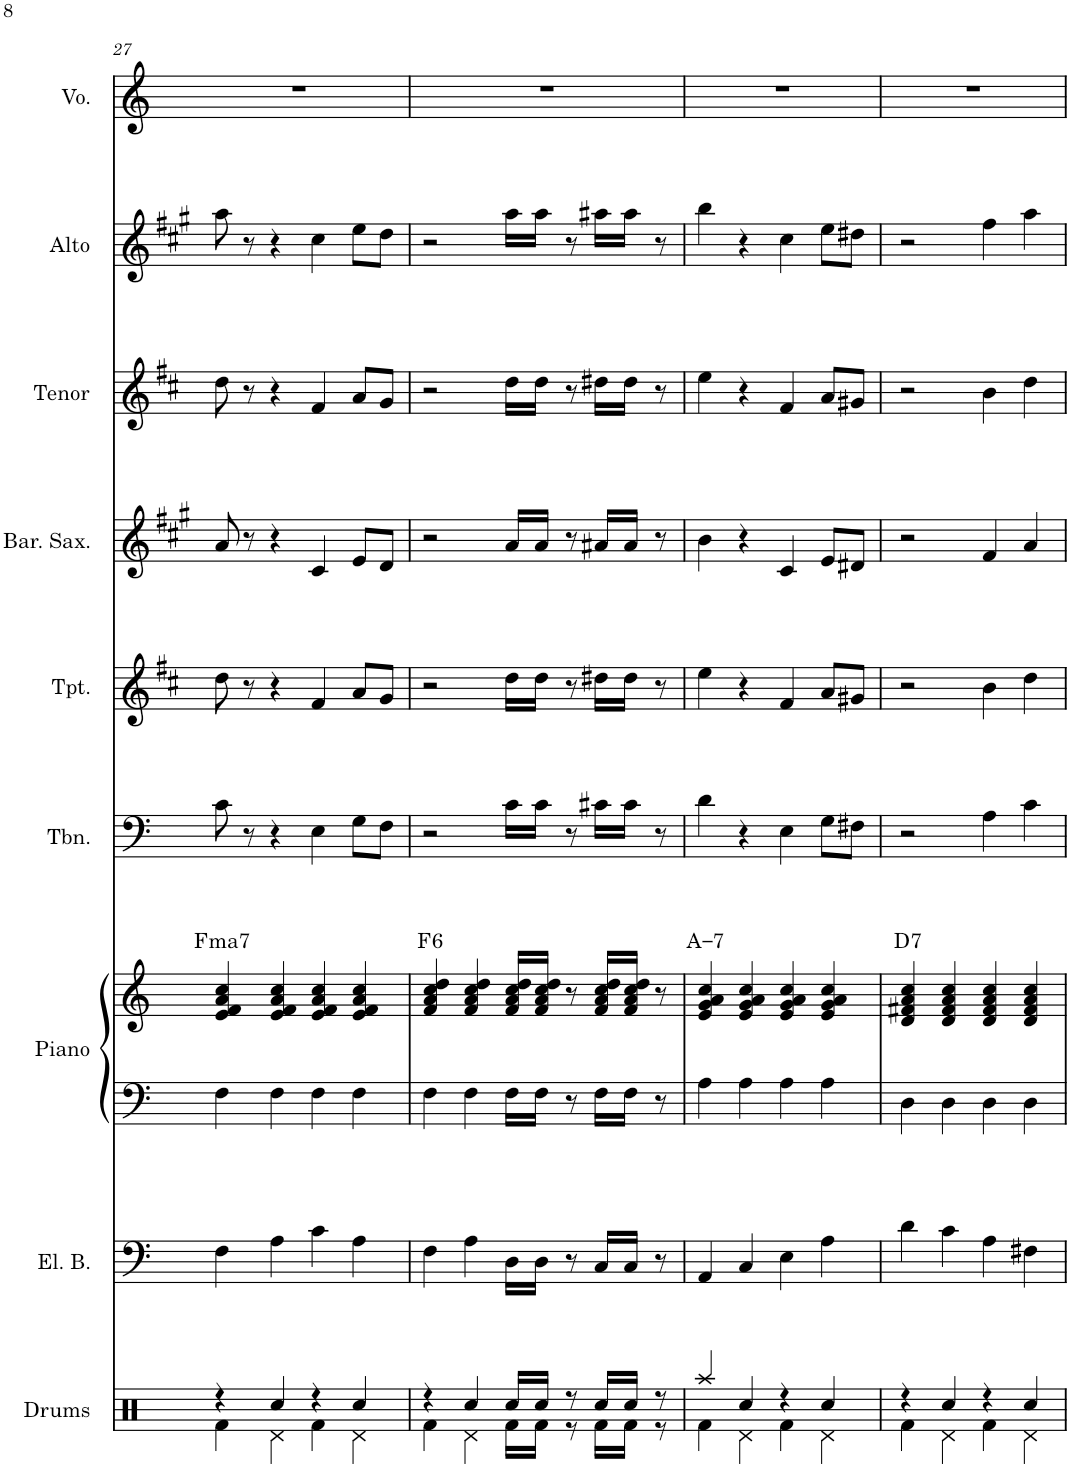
**kern	**kern	**kern	**kern	**harte	**kern	**kern	**kern	**kern	**kern	**kern
*part9	*part8	*part7	*part7	*part7	*part6	*part5	*part4	*part3	*part2	*part1
*staff10	*staff9	*staff8	*staff7	*	*staff6	*staff5	*staff4	*staff3	*staff2	*staff1
*I"Drums	*I"Electric Bass	*I"Piano	*	*	*I"Trombone	*I"Trumpet	*I"Baritone Saxophone	*I"Tenor Sax	*I"Alto Sax	*I"Voice
*I'Drums	*I'El. B.	*I'Piano	*	*	*I'Tbn.	*I'Tpt.	*I'Bar. Sax.	*I'Tenor	*I'Alto	*I'Vo.
!!LO:PB:g=z
*clefX	*clefF4	*clefF4	*clefG2	*	*clefF4	*clefG2	*clefG2	*clefG2	*clefG2	*clefG2
*	*Trd7c12	*	*	*	*	*Trd1c2	*Trd12c21	*Trd8c14	*Trd5c9	*
*k[]	*k[]	*k[]	*k[]	*	*k[]	*k[f#c#]	*k[f#c#g#]	*k[f#c#]	*k[f#c#g#]	*k[]
*M4/4	*M4/4	*M4/4	*M4/4	*	*M4/4	*M4/4	*M4/4	*M4/4	*M4/4	*M4/4
=27	=27	=27	=27	=27	=27	=27	=27	=27	=27	=27
*^	*	*	*	*	*	*	*	*	*	*
!	!	!	!	!	!LO:H:kt=ma7	!	!	!	!	!	!
4r	4Rf\	4F\	4F\	4e/ 4f/ 4a/ 4cc/	F:maj7	8c\	8dd\	8a/	8dd\	8aa\	1r
.	.	.	.	.	.	8r	8r	8r	8r	8r	.
4Rcc/	4Rd\	4A\	4F\	4e/ 4f/ 4a/ 4cc/	.	4r	4r	4r	4r	4r	.
4r	4Rf\	4c\	4F\	4e/ 4f/ 4a/ 4cc/	.	4E\	4f#/	4c#/	4f#/	4cc#\	.
4Rcc/	4Rd\	4A\	4F\	4e/ 4f/ 4a/ 4cc/	.	8G\L	8a/L	8e/L	8a/L	8ee\L	.
.	.	.	.	.	.	8F\J	8g/J	8d/J	8g/J	8dd\J	.
=28	=28	=28	=28	=28	=28	=28	=28	=28	=28	=28	=28
!	!	!	!	!	!LO:H:kt=6	!	!	!	!	!	!
4r	4Rf\	4F\	4F\	4f/ 4a/ 4cc/ 4dd/	F:maj6	2r	2r	2r	2r	2r	1r
4Rcc/	4Rd\	4A\	4F\	4f/ 4a/ 4cc/ 4dd/	.	.	.	.	.	.	.
16Rcc/LL	16Rf\LL	16D\LL	16F\LL	16f/ 16a/ 16cc/ 16dd/LL	.	16c\LL	16dd\LL	16a/LL	16dd\LL	16aa\LL	.
16Rcc/JJ	16Rf\JJ	16D\JJ	16F\JJ	16f/ 16a/ 16cc/ 16dd/JJ	.	16c\JJ	16dd\JJ	16a/JJ	16dd\JJ	16aa\JJ	.
8r	8r	8r	8r	8r	.	8r	8r	8r	8r	8r	.
16Rcc/LL	16Rf\LL	16C/LL	16F\LL	16f/ 16a/ 16cc/ 16dd/LL	.	16c#X\LL	16dd#X\LL	16a#X/LL	16dd#X\LL	16aa#X\LL	.
16Rcc/JJ	16Rf\JJ	16C/JJ	16F\JJ	16f/ 16a/ 16cc/ 16dd/JJ	.	16c#\JJ	16dd#\JJ	16a#/JJ	16dd#\JJ	16aa#\JJ	.
8r	8r	8r	8r	8r	.	8r	8r	8r	8r	8r	.
=29	=29	=29	=29	=29	=29	=29	=29	=29	=29	=29	=29
!	!	!	!	!	!LO:H:kt=7	!	!	!	!	!	!
4Raa/	4Rf\	4AA/	4A\	4e/ 4g/ 4a/ 4cc/	A:min7	4d\	4ee\	4b\	4ee\	4bb\	1r
4Rcc/	4Rd\	4C/	4A\	4e/ 4g/ 4a/ 4cc/	.	4r	4r	4r	4r	4r	.
4r	4Rf\	4E\	4A\	4e/ 4g/ 4a/ 4cc/	.	4E\	4f#/	4c#/	4f#/	4cc#\	.
4Rcc/	4Rd\	4A\	4A\	4e/ 4g/ 4a/ 4cc/	.	8G\L	8a/L	8e/L	8a/L	8ee\L	.
.	.	.	.	.	.	8F#X\J	8g#X/J	8d#X/J	8g#X/J	8dd#X\J	.
=30	=30	=30	=30	=30	=30	=30	=30	=30	=30	=30	=30
!	!	!	!	!	!LO:H:kt=7	!	!	!	!	!	!
4r	4Rf\	4d\	4D\	4d/ 4f#X/ 4a/ 4cc/	D:7	2r	2r	2r	2r	2r	1r
4Rcc/	4Rd\	4c\	4D\	4d/ 4f#/ 4a/ 4cc/	.	.	.	.	.	.	.
4r	4Rf\	4A\	4D\	4d/ 4f#/ 4a/ 4cc/	.	4A\	4b\	4f#/	4b\	4ff#\	.
4Rcc/	4Rd\	4F#X\	4D\	4d/ 4f#/ 4a/ 4cc/	.	4c\	4dd\	4a/	4dd\	4aa\	.
*v	*v	*	*	*	*	*	*	*	*	*	*
=	=	=	=	=	=	=	=	=	=	=
*-	*-	*-	*-	*-	*-	*-	*-	*-	*-	*-
